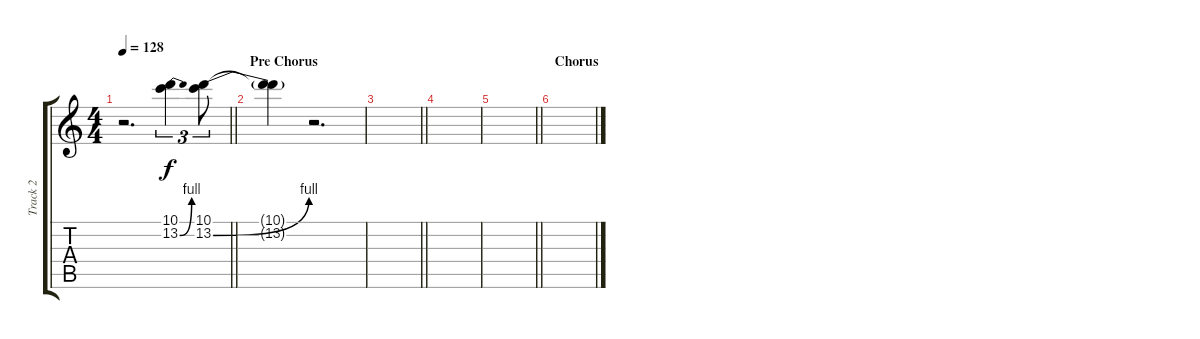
\track ("Track 2" "Track 2") {instrument overdrivenguitar}
\staff {score tabs}
\tuning (E4 B3 G3 D3 A2 D2) {hide}
\ts (4 4)
\tempo 128
\clef g2
\barLineRight lightlight
\ks c
r.2{d dy f} (10.1 13.2{be (bend 0 0 60 4)}).4{tu (3 2)} (10.1 13.2{be (bend 0 0 60 4)}).8{tu (3 2)} |
\section ("" "Pre Chorus")
(10.1{t} 13.2{t}).4 r.2{d} |
\barLineRight lightlight
|
|
\barLineRight lightlight
|
\section ("" "Chorus")
